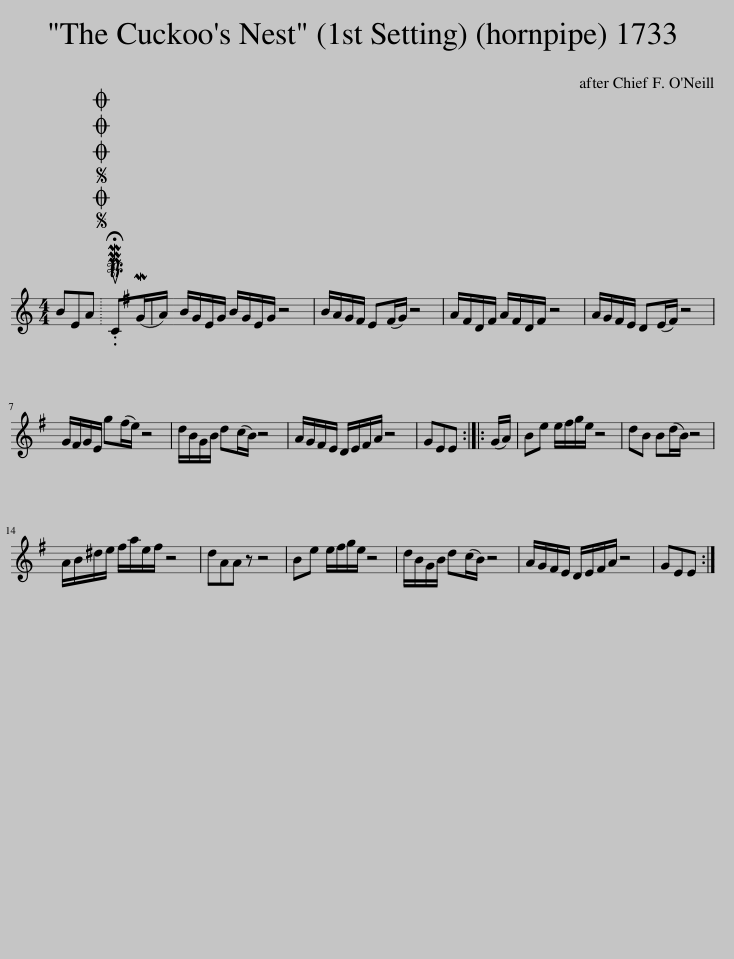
X:1
L:1/8
M:4/4
I:linebreak $
K:C
V:1 treble
V:1
 BEA |SOSOOO .!fermata!PMTuC(MG/A/) | B/G/E/G/ B/G/E/G/ z4 | B/A/G/^F/ E(F/G/) z4 | A/^F/D/F/ A/F/D/F/ z4 | %5
 A/G/^F/E/ D(E/F/) z4 |$ G/^F/G/E/ g(^f/e/) z4 | d/B/G/B/ d(c/B/) z4 | A/G/^F/E/ D/E/F/A/ z4 | GEE :: %10
 (G/A/) | Be e/^f/g/e/ z4 | dB B(d/B/) z4 |$ A/B/^d/e/ ^f/a/e/f/ z4 | dAA z z4 | %15
 Be e/^f/g/e/ z4 | d/B/G/B/ d(c/B/) z4 | A/G/^F/E/ D/E/F/A/ z4 | GEE :| %19
